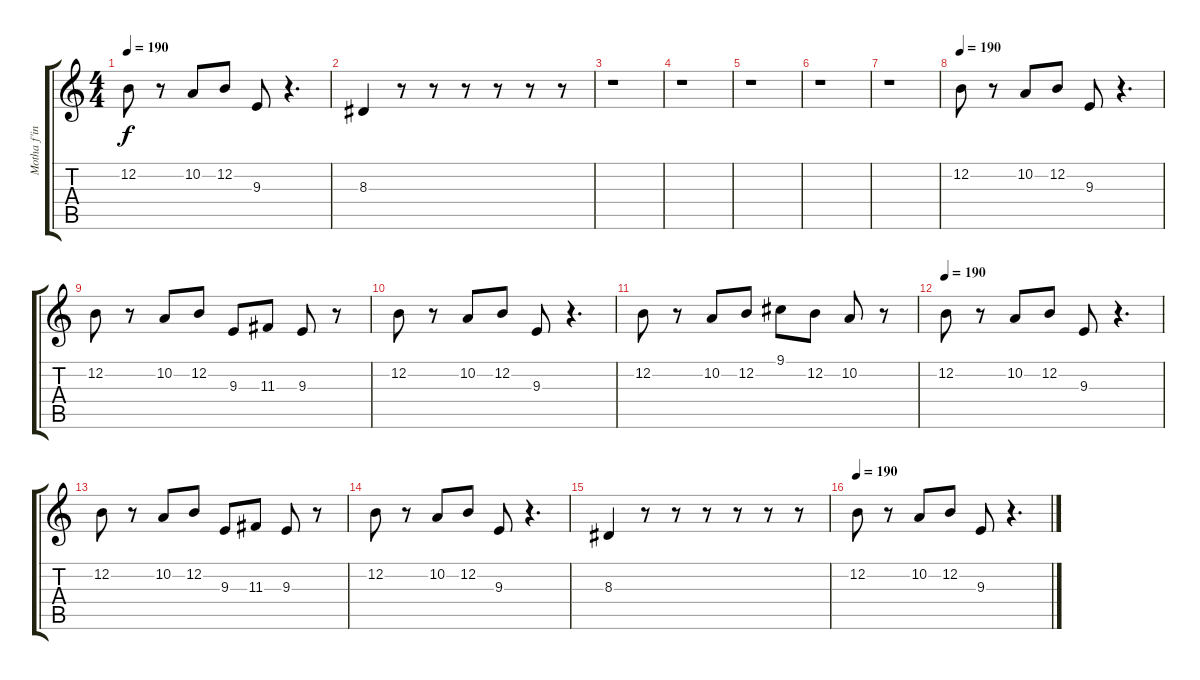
\track ("Motha f'in kalimba" "Motha f'in") {instrument kalimba}
\staff {score tabs}
\tuning (E4 B3 G3 D3 A2 E2) {hide}
\ts (4 4)
\tempo 190
\clef g2
\ks c
12.2.8{dy f} r.8 10.2.8 12.2.8 9.3.8 r.4{d} |
8.3.4 r.8 r.8 r.8 r.8 r.8 r.8 |
r.1 |
r.1 |
r.1 |
r.1 |
r.1 |
\tempo 190
12.2.8 r.8 10.2.8 12.2.8 9.3.8 r.4{d} |
12.2.8 r.8 10.2.8 12.2.8 9.3.8 11.3.8 9.3.8 r.8 |
12.2.8 r.8 10.2.8 12.2.8 9.3.8 r.4{d} |
12.2.8 r.8 10.2.8 12.2.8 9.1.8 12.2.8 10.2.8 r.8 |
\tempo 190
12.2.8 r.8 10.2.8 12.2.8 9.3.8 r.4{d} |
12.2.8 r.8 10.2.8 12.2.8 9.3.8 11.3.8 9.3.8 r.8 |
12.2.8 r.8 10.2.8 12.2.8 9.3.8 r.4{d} |
8.3.4 r.8 r.8 r.8 r.8 r.8 r.8 |
\tempo 190
12.2.8 r.8 10.2.8 12.2.8 9.3.8 r.4{d}
